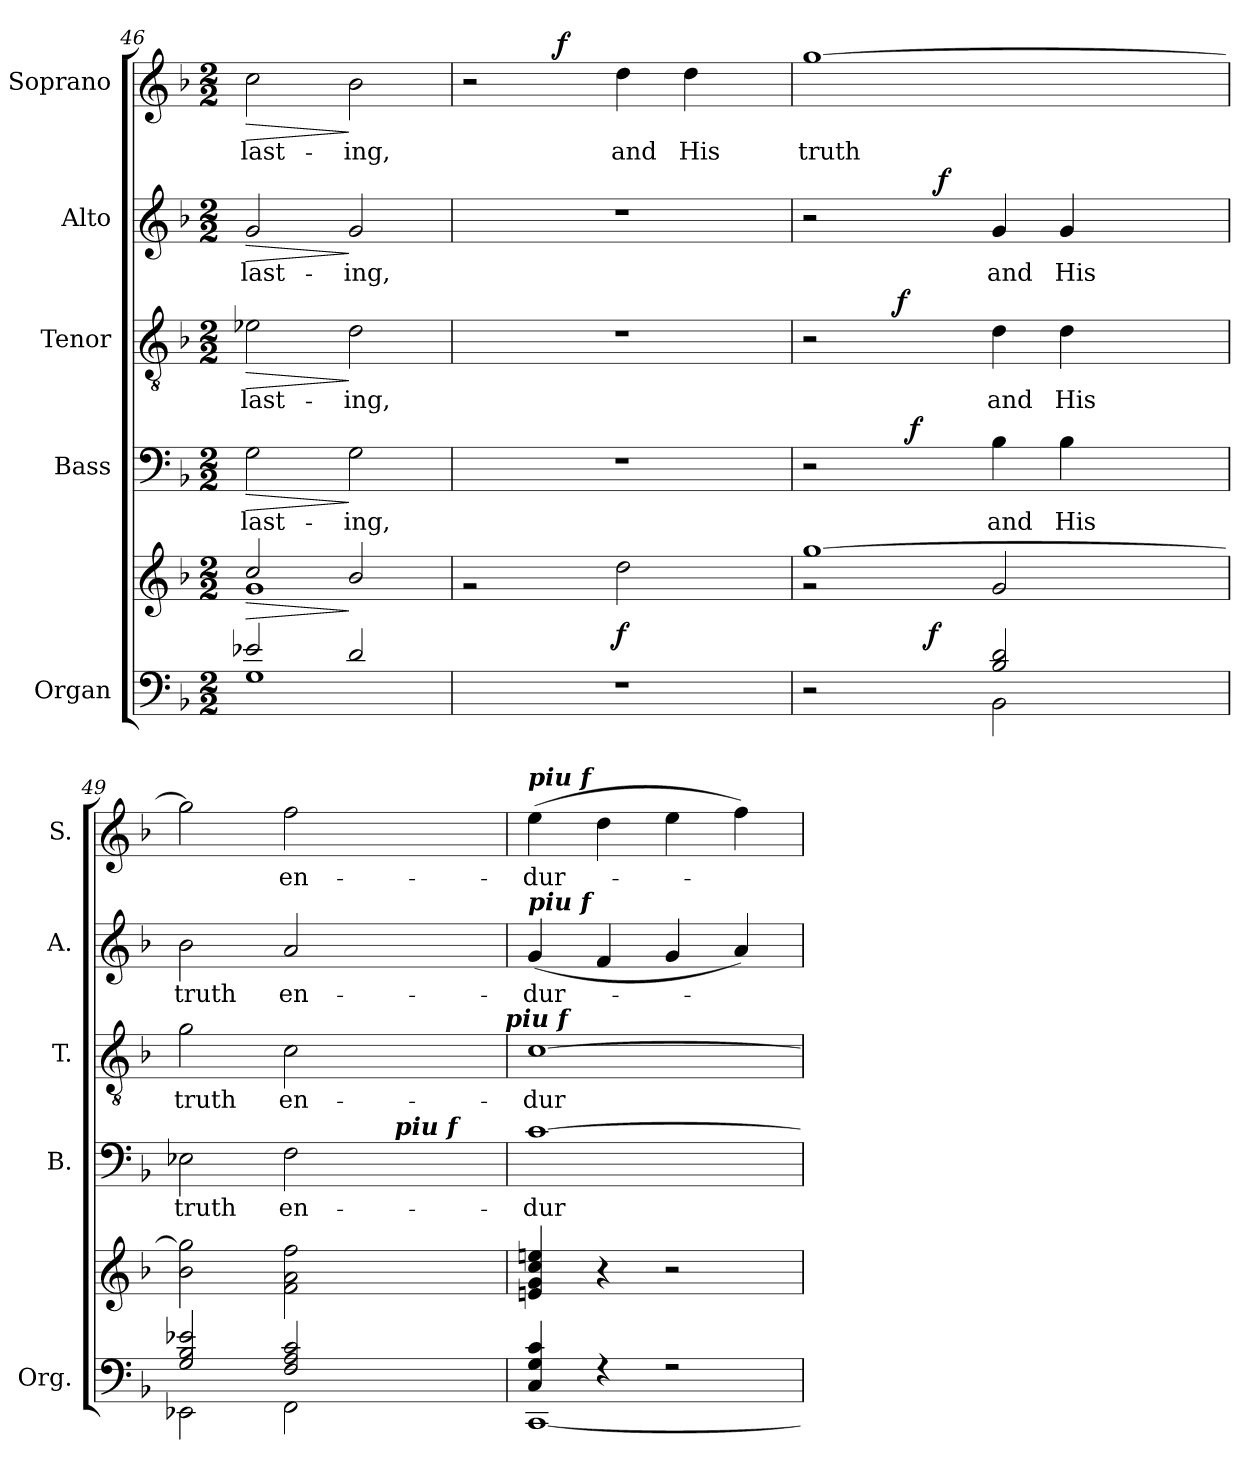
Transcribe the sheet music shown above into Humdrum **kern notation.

**kern	**kern	**dynam	**kern	**text	**dynam	**kern	**text	**dynam	**kern	**text	**dynam	**kern	**text	**dynam
*part5	*part5	*part5	*part4	*part4	*part4	*part3	*part3	*part3	*part2	*part2	*part2	*part1	*part1	*part1
*staff6	*staff5	*staff5/6	*staff4	*staff4	*staff4	*staff3	*staff3	*staff3	*staff2	*staff2	*staff2	*staff1	*staff1	*staff1
*I"Organ	*	*	*I"Bass	*	*	*I"Tenor	*	*	*I"Alto	*	*	*I"Soprano	*	*
*I'Org.	*	*	*I'B.	*	*	*I'T.	*	*	*I'A.	*	*	*I'S.	*	*
*clefF4	*clefG2	*	*clefF4	*	*	*clefGv2	*	*	*clefG2	*	*	*clefG2	*	*
*	*	*	*	*	*	*ITrd7c12	*	*	*	*	*	*	*	*
*k[b-]	*k[b-]	*	*k[b-]	*	*	*k[b-]	*	*	*k[b-]	*	*	*k[b-]	*	*
*F:	*F:	*	*F:	*	*	*F:	*	*	*F:	*	*	*F:	*	*
*M2/2	*M2/2	*	*M2/2	*	*	*M2/2	*	*	*M2/2	*	*	*M2/2	*	*
=46	=46	=46	=46	=46	=46	=46	=46	=46	=46	=46	=46	=46	=46	=46
*^	*^	*	*	*	*	*	*	*	*	*	*	*	*	*
!	!	!	!	!LO:HP:b	!	!	!	!	!	!	!	!	!	!	!	!
!	!	!	!	!	!	!LO:LY:b:color=#000000	!LO:HP:b	!	!	!	!	!	!	!	!	!
!	!	!	!	!	!	!	!	!	!LO:LY:b:color=#000000	!LO:HP:b	!	!	!	!	!	!
!	!	!	!	!	!	!	!	!	!	!	!	!LO:LY:b:color=#000000	!LO:HP:b	!	!	!
!	!	!	!	!	!	!	!	!	!	!	!	!	!	!	!LO:LY:b:color=#000000	!LO:HP:b
2e-Xi/	1Gi	2cci/	1gi	>	2Gi\	-last-	>	2E-Xi\	-last-	>	2gi/	-last-	>	2cci\	-last-	>
!	!	!	!	!	!	!LO:LY:b:color=#000000	!	!	!	!	!	!	!	!	!	!
!	!	!	!	!	!	!	!	!	!LO:LY:b:color=#000000	!	!	!	!	!	!	!
!	!	!	!	!	!	!	!	!	!	!	!	!LO:LY:b:color=#000000	!	!	!	!
!	!	!	!	!	!	!	!	!	!	!	!	!	!	!	!LO:LY:b:color=#000000	!
2di/	.	2b-i/	.	]	2Gi\	-ing,	]	2Di\	-ing,	]	2gi/	-ing,	]	2b-i\	-ing,	]
!!LO:LB:g=z
=47	=47	=47	=47	=47	=47	=47	=47	=47	=47	=47	=47	=47	=47	=47	=47	=47
*	*	*	*	*	*	*	*	*	*	*	*	*	*	*^	*	*
1r	2ryy	1ryy	2r	.	1r	.	.	1r	.	.	1r	.	.	2r	4ryy	.	.
.	.	.	.	.	.	.	.	.	.	.	.	.	.	.	32..ryy	.	.
.	.	.	.	.	.	.	.	.	.	.	.	.	.	.	2ryy	.	f
!	!	!	!	!	!	!	!	!	!	!	!	!	!	!	!	!LO:LY:b:color=#000000	!
.	2ryy	.	2ddi\	f	.	.	.	.	.	.	.	.	.	4ddi\	.	and	.
!	!	!	!	!	!	!	!	!	!	!	!	!	!	!	!	!LO:LY:b:color=#000000	!
.	.	.	.	.	.	.	.	.	.	.	.	.	.	4ddi\	.	His	.
.	.	.	.	.	.	.	.	.	.	.	.	.	.	.	8ryy	.	.
.	.	.	.	.	.	.	.	.	.	.	.	.	.	.	16ryy	.	.
.	.	.	.	.	.	.	.	.	.	.	.	.	.	.	128ryy	.	.
*	*	*	*	*	*	*	*	*	*	*	*	*	*	*v	*v	*	*
=48	=48	=48	=48	=48	=48	=48	=48	=48	=48	=48	=48	=48	=48	=48	=48	=48
*	*	*	*	*	*	*	*	*	*	*	*	*	*	*^	*	*
!	!	!	!	!	!	!	!	!	!	!	!	!	!	!	!	!LO:LY:b:color=#000000	!
*	*^	*	*	*	*^	*	*	*^	*	*	*^	*	*	*v	*v	*	*
2r	2ryy	4ryy	[1ggi	2r	.	2r	4ryy	.	.	2r	4ryy	.	.	2r	4ryy	.	.	[1ggi	truth	.
.	.	16ryy	.	.	.	.	32..ryy	.	.	.	32ryy	.	.	.	16ryy	.	.	.	.	.
.	.	.	.	.	.	.	.	.	.	.	256..ryy	.	.	.	.	.	.	.	.	.
.	.	.	.	.	.	.	.	.	.	.	2ryy	.	f	.	.	.	.	.	.	.
.	.	.	.	.	.	.	2ryy	.	f	.	.	.	.	.	.	.	.	.	.	.
.	.	128ryy	.	.	.	.	.	.	.	.	.	.	.	.	64ryy	.	.	.	.	.
.	.	512ryy	.	.	.	.	.	.	.	.	.	.	.	.	.	.	.	.	.	.
.	.	2ryy	.	.	f	.	.	.	.	.	.	.	.	.	.	.	.	.	.	.
.	.	.	.	.	.	.	.	.	.	.	.	.	.	.	512ryy	.	.	.	.	.
.	.	.	.	.	.	.	.	.	.	.	.	.	.	.	2ryy	.	f	.	.	.
!	!	!	!	!	!	!	!	!LO:LY:b:color=#000000	!	!	!	!	!	!	!	!	!	!	!	!
!	!	!	!	!	!	!	!	!	!	!	!	!LO:LY:b:color=#000000	!	!	!	!	!	!	!	!
!	!	!	!	!	!	!	!	!	!	!	!	!	!	!	!	!LO:LY:b:color=#000000	!	!	!	!
2B-i/ 2di	2BB-i\	.	.	2gi/	.	4B-i\	.	and	.	4Di\	.	and	.	4gi/	.	and	.	.	.	.
!	!	!	!	!	!	!	!	!LO:LY:b:color=#000000	!	!	!	!	!	!	!	!	!	!	!	!
!	!	!	!	!	!	!	!	!	!	!	!	!LO:LY:b:color=#000000	!	!	!	!	!	!	!	!
!	!	!	!	!	!	!	!	!	!	!	!	!	!	!	!	!LO:LY:b:color=#000000	!	!	!	!
.	.	.	.	.	.	4B-i\	.	His	.	4Di\	.	His	.	4gi/	.	His	.	.	.	.
.	.	.	.	.	.	.	.	.	.	.	8ryy	.	.	.	.	.	.	.	.	.
.	.	.	.	.	.	.	8ryy	.	.	.	.	.	.	.	.	.	.	.	.	.
.	.	8ryy	.	.	.	.	.	.	.	.	.	.	.	.	.	.	.	.	.	.
.	.	.	.	.	.	.	.	.	.	.	.	.	.	.	8ryy	.	.	.	.	.
.	.	.	.	.	.	.	.	.	.	.	16ryy	.	.	.	.	.	.	.	.	.
.	.	.	.	.	.	.	16ryy	.	.	.	.	.	.	.	.	.	.	.	.	.
.	.	32ryy	.	.	.	.	.	.	.	.	.	.	.	.	.	.	.	.	.	.
.	.	.	.	.	.	.	.	.	.	.	.	.	.	.	32ryy	.	.	.	.	.
.	.	.	.	.	.	.	.	.	.	.	64ryy	.	.	.	.	.	.	.	.	.
.	.	64ryy	.	.	.	.	.	.	.	.	.	.	.	.	.	.	.	.	.	.
.	.	.	.	.	.	.	.	.	.	.	.	.	.	.	128..ryy	.	.	.	.	.
.	.	.	.	.	.	.	.	.	.	.	128ryy	.	.	.	.	.	.	.	.	.
.	.	.	.	.	.	.	128ryy	.	.	.	.	.	.	.	.	.	.	.	.	.
.	.	256.ryy	.	.	.	.	.	.	.	.	.	.	.	.	.	.	.	.	.	.
.	.	.	.	.	.	.	.	.	.	.	1024ryy	.	.	.	.	.	.	.	.	.
*	*v	*v	*	*	*	*	*	*	*	*	*	*	*	*v	*v	*	*	*	*	*
*	*	*v	*v	*	*	*	*	*	*	*	*	*	*	*	*	*	*	*
=49	=49	=49	=49	=49	=49	=49	=49	=49	=49	=49	=49	=49	=49	=49	=49	=49	=49
*	*^	*^	*	*	*	*	*	*	*	*	*	*^	*	*	*	*	*
!	!	!	!	!	!	!	!	!LO:LY:b:color=#000000	!	!	!	!	!	!	!	!	!	!	!	!
*	*v	*v	*	*	*	*	*	*	*	*	*	*	*	*v	*v	*	*	*	*	*
*	*	*v	*v	*	*	*	*	*	*	*	*	*	*	*	*	*	*	*
*	*^	*^	*	*	*	*	*	*	*	*	*	*^	*	*	*	*	*
!	!	!	!	!	!	!	!	!	!	!	!	!LO:LY:b:color=#000000	!	!	!	!	!	!	!	!
*	*v	*v	*	*	*	*	*	*	*	*	*	*	*	*v	*v	*	*	*	*	*
*	*	*v	*v	*	*	*	*	*	*	*	*	*	*	*	*	*	*	*
*	*^	*^	*	*	*	*	*	*	*	*	*	*^	*	*	*	*	*
!	!	!	!	!	!	!	!	!	!	!	!	!	!	!	!	!LO:LY:b:color=#000000	!	!	!	!
*	*v	*v	*	*	*	*	*	*	*	*	*	*	*	*v	*v	*	*	*	*	*
*	*	*v	*v	*	*	*	*	*	*	*	*	*	*	*	*	*	*	*
2Gi/ 2B-i 2e-Xi	2EE-Xi\	2b-i\ 2ggi]	.	2E-Xi\	2ryy	truth	.	2Gi\	2ryy	truth	.	2b-i\	truth	.	2ggi\]	.	.
!	!	!	!	!	!	!LO:LY:b:color=#000000	!	!	!	!	!	!	!	!	!	!	!
!	!	!	!	!	!	!	!	!	!	!LO:LY:b:color=#000000	!	!	!	!	!	!	!
!	!	!	!	!	!	!	!	!	!	!	!	!	!LO:LY:b:color=#000000	!	!	!	!
!	!	!	!	!	!	!	!	!	!	!	!	!	!	!	!	!LO:LY:b:color=#000000	!
2Fi/ 2Ai 2ci	2FFi\	2fi\ 2ai 2ffi	] ]	2Fi\	4ryy	en-	.	2Ci\	4ryy	en-	.	2ai/	en-	.	2ffi\	en-	.
.	.	.	.	.	16ryy	.	.	.	8ryy	.	.	.	.	.	.	.	.
.	.	.	.	.	128..ryy	.	.	.	.	.	.	.	.	.	.	.	.
!	!	!	!	!	!LO:TX:a:Bi:t=piu f	!	!	!	!	!	!	!	!	!	!	!	!
.	.	.	.	.	8ryy	.	.	.	.	.	.	.	.	.	.	.	.
.	.	.	.	.	.	.	.	.	16ryy	.	.	.	.	.	.	.	.
.	.	.	.	.	.	.	.	.	32ryy	.	.	.	.	.	.	.	.
.	.	.	.	.	32ryy	.	.	.	.	.	.	.	.	.	.	.	.
.	.	.	.	.	.	.	.	.	64ryy	.	.	.	.	.	.	.	.
.	.	.	.	.	64ryy	.	.	.	.	.	.	.	.	.	.	.	.
.	.	.	.	.	.	.	.	.	128...ryy	.	.	.	.	.	.	.	.
.	.	.	.	.	512ryy	.	.	.	.	.	.	.	.	.	.	.	.
!	!	!	!	!	!	!	!	!	!LO:TX:a:Bi:t=piu f	!	!	!	!	!	!	!	!
.	.	.	.	.	.	.	.	.	1024ryy	.	.	.	.	.	.	.	.
*	*	*	*	*v	*v	*	*	*	*	*	*	*	*	*	*	*	*
*	*	*	*	*	*	*	*v	*v	*	*	*	*	*	*	*	*
=50	=50	=50	=50	=50	=50	=50	=50	=50	=50	=50	=50	=50	=50	=50	=50
*	*	*	*	*^	*	*	*^	*	*	*	*	*	*	*	*
!	!	!	!	!	!	!LO:LY:b:color=#000000	!	!	!	!	!	!	!	!	!	!	!
*	*	*	*	*v	*v	*	*	*	*	*	*	*	*	*	*	*	*
*	*	*	*	*	*	*	*v	*v	*	*	*	*	*	*	*	*
*	*	*	*	*^	*	*	*^	*	*	*	*	*	*	*	*
!	!	!	!	!	!	!	!	!	!	!LO:LY:b:color=#000000	!	!	!	!	!	!	!
*	*	*	*	*v	*v	*	*	*	*	*	*	*	*	*	*	*	*
*	*	*	*	*	*	*	*v	*v	*	*	*	*	*	*	*	*
*	*	*	*	*^	*	*	*^	*	*	*	*	*	*	*	*
!	!	!	!	!	!	!	!	!	!	!	!	!	!LO:LY:b:color=#000000	!	!	!	!
*	*	*	*	*v	*v	*	*	*	*	*	*	*	*	*	*	*	*
*	*	*	*	*	*	*	*v	*v	*	*	*	*	*	*	*	*
*	*	*	*	*^	*	*	*^	*	*	*	*	*	*	*	*
!	!	!	!	!	!	!	!	!	!	!	!	!	!	!	!LO:TX:a:Bi:t=piu f	!	!
!	!	!	!	!	!	!	!	!	!	!	!	!LO:TX:a:Bi:t=piu f	!	!	!	!	!
!	!	!	!	!	!	!	!	!	!	!	!	!	!	!	!	!LO:LY:b:color=#000000	!
*	*	*	*	*v	*v	*	*	*	*	*	*	*	*	*	*	*	*
*	*	*	*	*	*	*	*v	*v	*	*	*	*	*	*	*	*
4Ci/ 4Gi 4ci	[1CCi	4eni/ 4gi 4cci 4eeni	.	[1ci	-dur-	.	[1Ci	-dur-	.	(4gi/	-dur-	.	(4eei\	-dur-	.
4r	.	4r	.	.	.	.	.	.	.	4fi/	.	.	4ddi\	.	.
2r	.	2r	.	.	.	.	.	.	.	4gi/	.	.	4eei\	.	.
.	.	.	.	.	.	.	.	.	.	4ai/)	.	.	4ffi\)	.	.
*v	*v	*	*	*	*	*	*	*	*	*	*	*	*	*	*
=	=	=	=	=	=	=	=	=	=	=	=	=	=	=
*-	*-	*-	*-	*-	*-	*-	*-	*-	*-	*-	*-	*-	*-	*-
